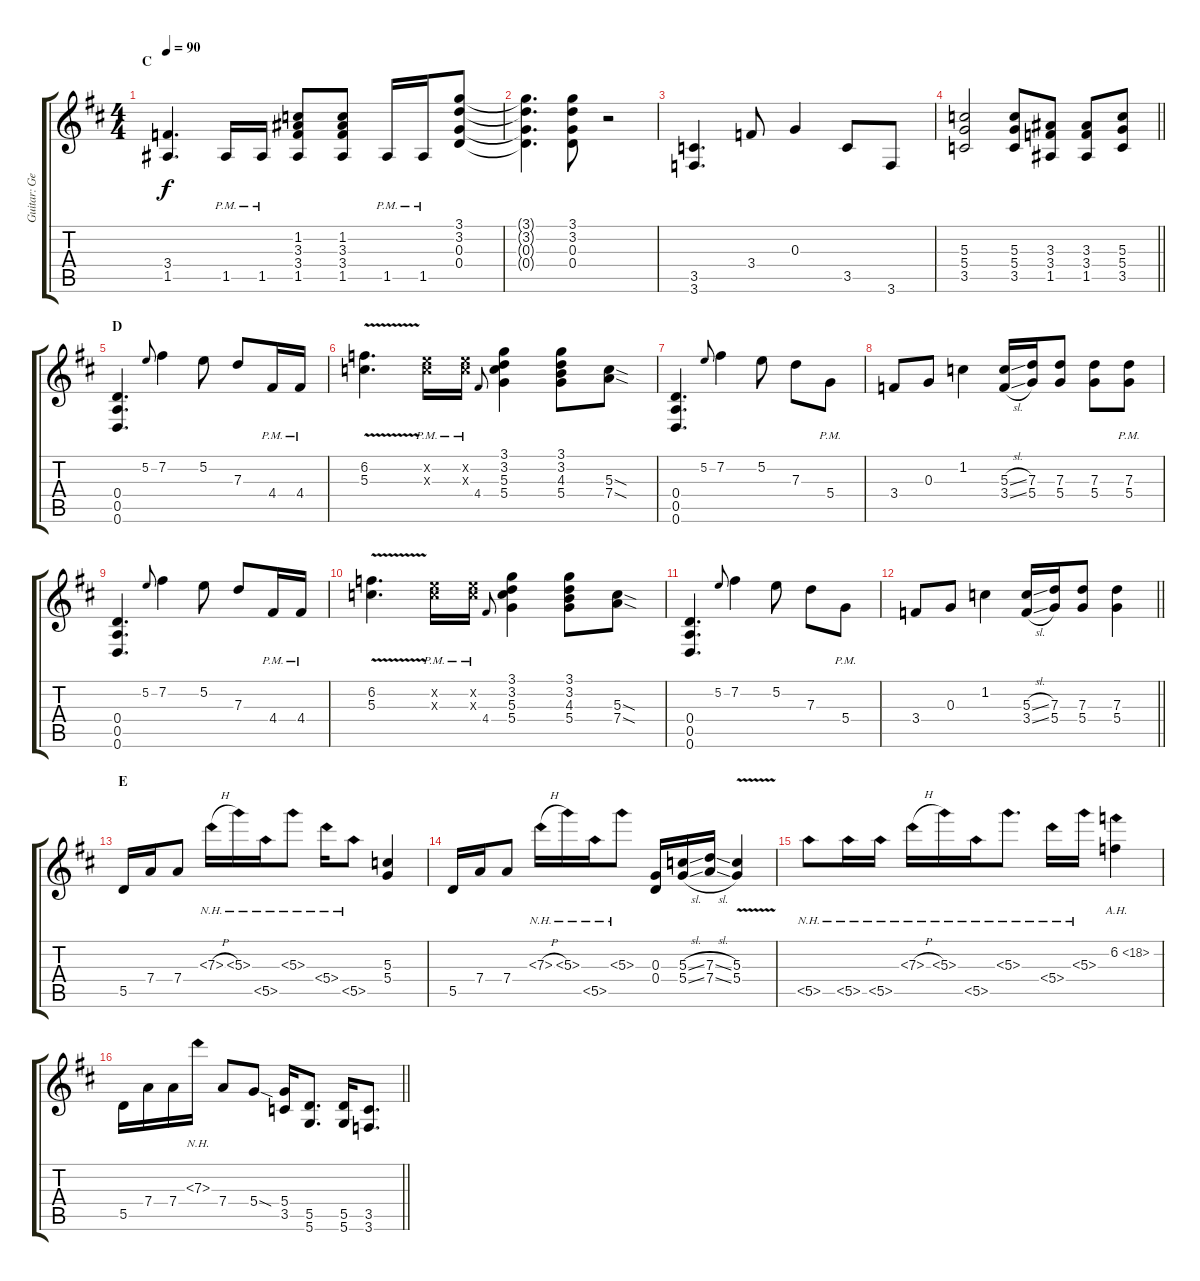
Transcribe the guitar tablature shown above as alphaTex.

\track ("Guitar: George" "Guitar: Ge") {instrument distortionguitar}
\staff {score tabs}
\tuning (E4 B3 G3 D3 A2 D2) {hide}
\ts (4 4)
\section ("" "C")
\tempo 90
\clef g2
\ks d
(3.4 1.5).4{d dy f} 1.5{pm}.16 1.5{pm}.16 (1.2 3.3 3.4 1.5).8 (1.2 3.3 3.4 1.5).8 1.5{pm}.16 1.5{pm}.16 (3.1 3.2 0.3 0.4).8 |
(3.1{t} 3.2{t} 0.3{t} 0.4{t}).4{d} (3.1 3.2 0.3 0.4).8 r.2 |
(3.5 3.6).4{d} 3.4.8 0.3.4 3.5.8 3.6.8 |
\barLineRight lightlight
(5.3 5.4 3.5).2 (5.3 5.4 3.5).8 (3.3 3.4 1.5).8 (3.3 3.4 1.5).8 (5.3 5.4 3.5).8 |
\section ("" "D")
(0.4 0.5 0.6).4{d} 5.2.8{gr onbeat} 7.2.4 5.2.8 7.3.8 4.4{pm}.16 4.4{pm}.16 |
(6.2{v} 5.3{v}).4{d} (5.2{pm x} 5.3{pm x}).16 (5.2{pm x} 5.3{pm x}).16 4.4.8{gr onbeat} (3.1 3.2 5.3 5.4).4 (3.1 3.2 4.3 5.4).8 (5.3{sod} 7.4{sod}).8 |
(0.4 0.5 0.6).4{d} 5.2.8{gr onbeat} 7.2.4 5.2.8 7.3.8 5.4{pm}.8 |
3.4.8 0.3.8 1.2.4 (5.3{sl} 3.4{sl}).16 (7.3 5.4).16 (7.3 5.4).8 (7.3 5.4).8 (7.3{pm} 5.4{pm}).8 |
(0.4 0.5 0.6).4{d} 5.2.8{gr onbeat} 7.2.4 5.2.8 7.3.8 4.4{pm}.16 4.4{pm}.16 |
(6.2{v} 5.3{v}).4{d} (5.2{pm x} 5.3{pm x}).16 (5.2{pm x} 5.3{pm x}).16 4.4.8{gr onbeat} (3.1 3.2 5.3 5.4).4 (3.1 3.2 4.3 5.4).8 (5.3{sod} 7.4{sod}).8 |
(0.4 0.5 0.6).4{d} 5.2.8{gr onbeat} 7.2.4 5.2.8 7.3.8 5.4{pm}.8 |
\barLineRight lightlight
3.4.8 0.3.8 1.2.4 (5.3{sl} 3.4{sl}).16 (7.3 5.4).16 (7.3 5.4).8 (7.3 5.4).4 |
\section ("" "E")
5.5.16 7.4.16 7.4.8 7.3{nh h}.16 5.3{nh}.16 5.5{nh}.16 5.3{nh}.8 5.4{nh}.16 5.5{nh}.8 (5.3 5.4).4 |
5.5.16 7.4.16 7.4.8 7.3{nh h}.16 5.3{nh}.16 5.5{nh}.16 5.3{nh}.8 (0.3 0.4).16 (5.3{sl} 5.4{sl}).16 (7.3{sl} 7.4{sl}).16 (5.3{v} 5.4{v}).4 |
5.5{nh}.8 5.5{nh}.16 5.5{nh}.16 7.3{nh h}.16 5.3{nh}.16 5.5{nh}.16 5.3{nh}.8{d} 5.4{nh}.16 5.3{nh}.16 6.2{ah 12}.4 |
\barLineRight lightlight
5.5.16 7.4.16 7.4.16 7.3{nh}.16 7.4.8 5.4{sod}.8 (5.4 3.5).16 (5.5 5.6).8{d} (5.5 5.6).16 (3.5 3.6).8{d}
